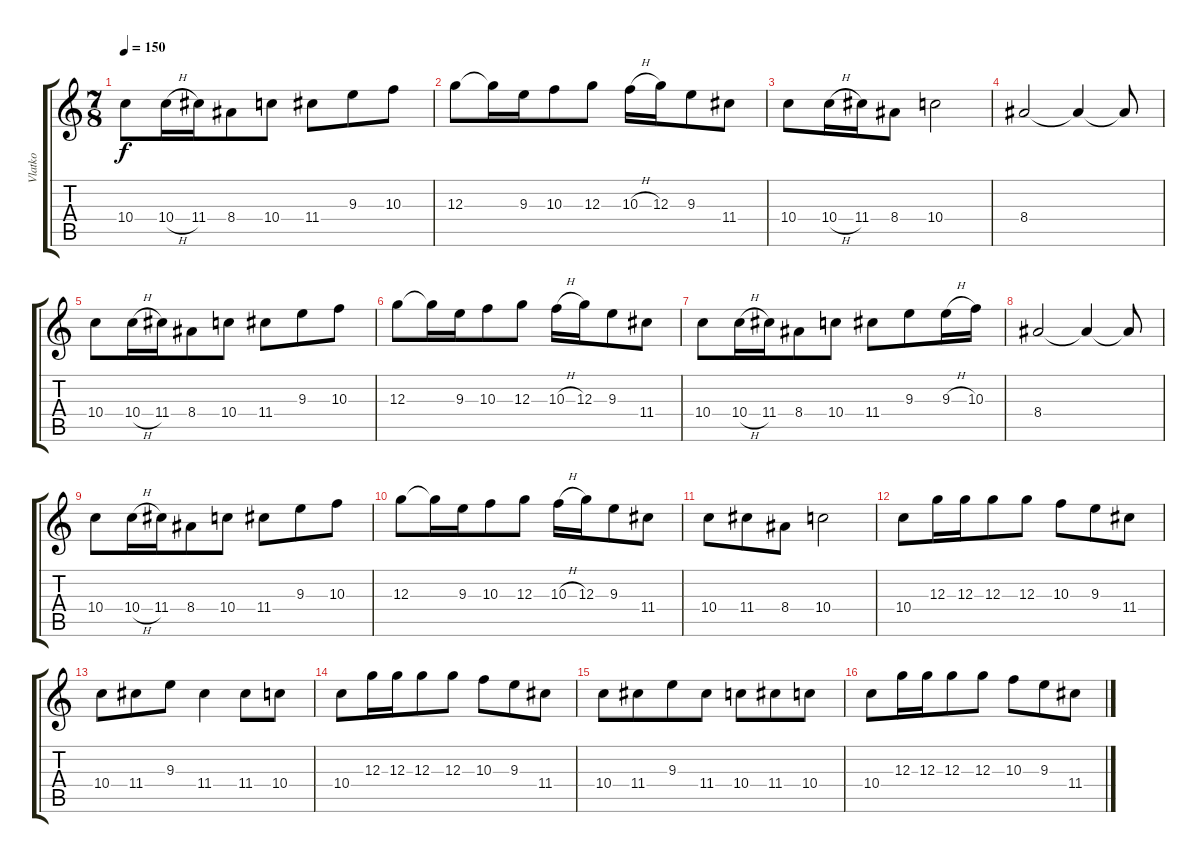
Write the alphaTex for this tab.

\track ("Vlatko" "Vlatko") {instrument distortionguitar}
\staff {score tabs}
\tuning (E4 B3 G3 D3 A2 E2) {hide}
\ts (7 8)
\tempo 150
\clef g2
\ks c
10.4.8{dy f} 10.4{h}.16 11.4.16 8.4.8 10.4.8 11.4.8 9.3.8 10.3.8 |
12.3.8 12.3{t}.16 9.3.16 10.3.8 12.3.8 10.3{h}.16 12.3.16 9.3.8 11.4.8 |
10.4.8 10.4{h}.16 11.4.16 8.4.8 10.4.2 |
8.4.2 8.4{t}.4 8.4{t}.8 |
10.4.8 10.4{h}.16 11.4.16 8.4.8 10.4.8 11.4.8 9.3.8 10.3.8 |
12.3.8 12.3{t}.16 9.3.16 10.3.8 12.3.8 10.3{h}.16 12.3.16 9.3.8 11.4.8 |
10.4.8 10.4{h}.16 11.4.16 8.4.8 10.4.8 11.4.8 9.3.8 9.3{h}.16 10.3.16 |
8.4.2 8.4{t}.4 8.4{t}.8 |
10.4.8 10.4{h}.16 11.4.16 8.4.8 10.4.8 11.4.8 9.3.8 10.3.8 |
12.3.8 12.3{t}.16 9.3.16 10.3.8 12.3.8 10.3{h}.16 12.3.16 9.3.8 11.4.8 |
10.4.8 11.4.8 8.4.8 10.4.2 |
10.4.8{volume 14} 12.3.16 12.3.16 12.3.8 12.3.8 10.3.8 9.3.8 11.4.8 |
10.4.8 11.4.8 9.3.8 11.4.4 11.4.8 10.4.8 |
10.4.8 12.3.16 12.3.16 12.3.8 12.3.8 10.3.8 9.3.8 11.4.8 |
10.4.8 11.4.8 9.3.8 11.4.8 10.4.8 11.4.8 10.4.8 |
10.4.8 12.3.16 12.3.16 12.3.8 12.3.8 10.3.8 9.3.8 11.4.8
